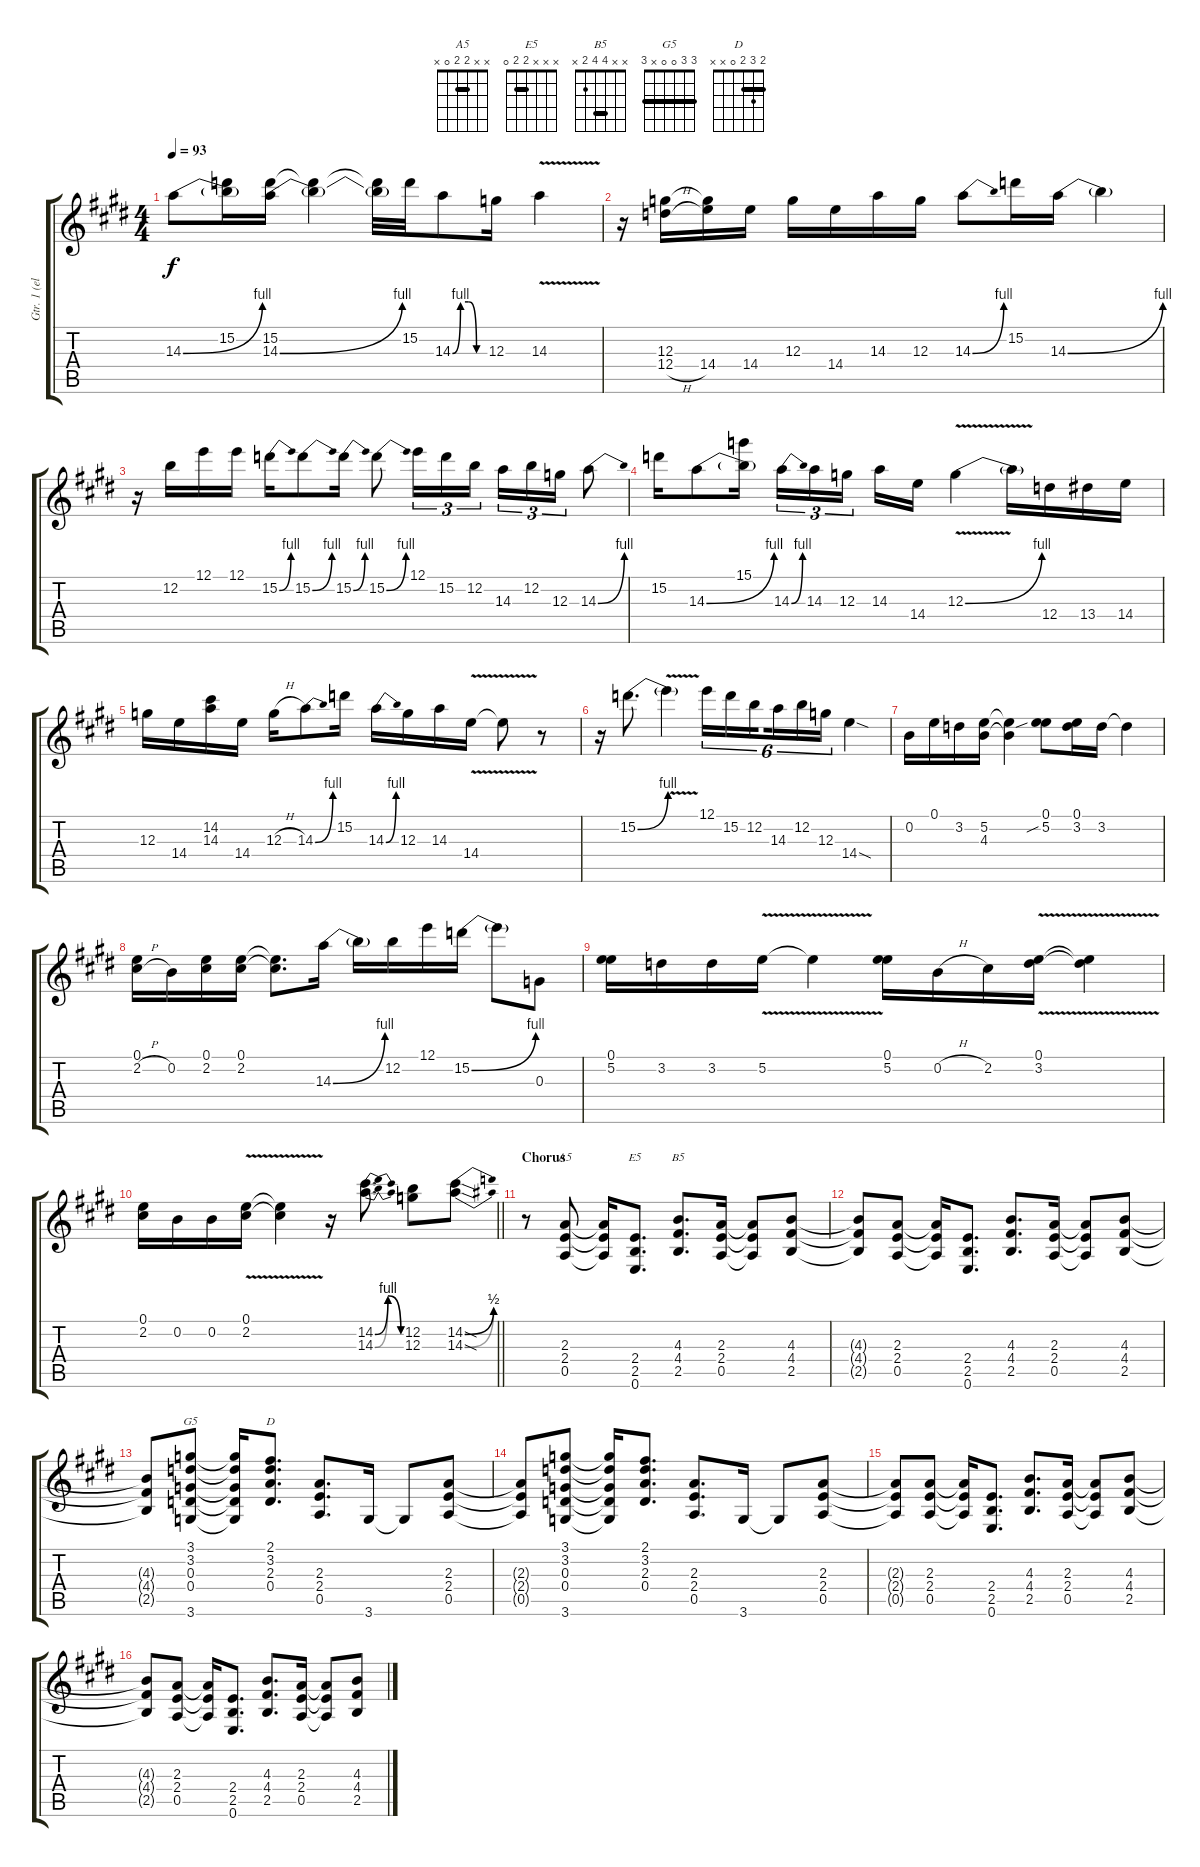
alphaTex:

\track ("Gtr. 1 (elec.)" "Gtr. 1 (el") {instrument overdrivenguitar}
\staff {score tabs}
\tuning (E4 B3 G3 D3 A2 E2) {hide}
\chord ("A5" x x 2 2 0 x) {barre 2}
\chord ("E5" x x x 2 2 0) {barre 2}
\chord ("B5" x x 4 4 2 x) {barre 4}
\chord ("G5" 3 3 0 0 x 3) {barre 3}
\chord ("D" 2 3 2 0 x x) {barre 2}
\ts (4 4)
\tempo 93
\clef g2
\ks e
14.3{be (bend 0 0 60 4)}.8{dy f} (15.2 14.3{t}).16 (15.2 14.3{be (bend 0 0 60 4)}).16 (15.2{t} 14.3{t}).4 (15.2{t} 14.3{t}).32 15.2.32 14.3{be (custom 0 0 15 4 30 4 45 0 60 0)}.8 12.3.16 14.3{v}.4 |
r.16 (12.3 12.4{h}).16 (12.3{t} 14.4).16 14.4.16 12.3.16 14.4.16 14.3.16 12.3.16 14.3{be (bend 0 0 60 4)}.8 15.2.16 14.3{be (bend 0 0 60 4)}.16 14.3{t}.4 |
r.16 12.2.16 12.1.16 12.1.16 15.2{be (bend 0 0 60 4)}.16 15.2{be (bend 0 0 60 4)}.8 15.2{be (bend 0 0 60 4)}.16 15.2{be (bend 0 0 60 4)}.8 12.1.16{tu (3 2)} 15.2.16{tu (3 2)} 12.2.16{tu (3 2)} 14.3.16{tu (3 2)} 12.2.16{tu (3 2)} 12.3.16{tu (3 2)} 14.3{be (bend 0 0 60 4)}.8 |
15.2.16 14.3{be (bend 0 0 60 4)}.8 (15.1 14.3{t}).16 14.3{be (bend 0 0 60 4)}.16{tu (3 2)} 14.3.16{tu (3 2)} 12.3.16{tu (3 2) beam splitsecondary} 14.3.16 14.4.16 12.3{be (bend 0 0 60 4) v}.4 12.3{t}.16 12.4.16 13.4.16 14.4.16 |
12.3.16 14.4.16 (14.2 14.3).16 14.4.16 12.3{h}.16 14.3{be (bend 0 0 60 4)}.8 15.2.16 14.3{be (bend 0 0 60 4)}.16 12.3.16 14.3.16 14.4{v}.16 14.4{t}.8 r.8 |
r.16 15.2{be (bend 0 0 60 4)}.8{d} 15.2{v t}.4 12.1.16{tu (6 4)} 15.2.16{tu (6 4)} 12.2.16{tu (6 4) beam splitsecondary} 14.3.16{tu (6 4)} 12.2.16{tu (6 4)} 12.3.16{tu (6 4)} 14.4{sod}.4 |
0.2.16 0.1.16 3.2.16 (5.2 4.3).16 (5.2{t} 4.3{t}).4 (0.1 5.2{sib}).8 (0.1 3.2).16 3.2.16 3.2{t}.4 |
(0.1 2.2{h}).16 0.2.16 (0.1 2.2).16 (0.1 2.2).16 (0.1{t} 2.2{t}).8{d} 14.3{be (bend 0 0 60 4)}.16 14.3{t}.16 12.2.16 12.1.16 15.2{be (bend 0 0 60 4)}.16 15.2{t}.8 0.3.8 |
(0.1 5.2).16 3.2.16 3.2.16 5.2{v}.16 5.2{t}.4 (0.1 5.2).16 0.2{h}.16 2.2.16 (0.1{v} 3.2{v}).16 (0.1{t} 3.2{t}).4 |
\barLineRight lightlight
(0.1 2.2).16 0.2.16 0.2.16 (0.1{v} 2.2{v}).16 (0.1{t} 2.2{t}).4 r.16 (14.2{be (bendrelease 0 0 5 4 45 4 60 0)} 14.3{be (bendrelease 0 0 5 4 45 4 60 0)}).8{d} (12.2 12.3).8 (14.2{be (bend 0 0 60 2) sod} 14.3{be (bend 0 0 60 2) sod}).8 |
\section ("" "Chorus")
r.8 (2.3 2.4 0.5).8{ch "A5"} (2.3{t} 2.4{t} 0.5{t}).16 (2.4 2.5 0.6).8{d ch "E5"} (4.3 4.4 2.5).8{d ch "B5"} (2.3 2.4 0.5).16 (2.3{t} 2.4{t} 0.5{t}).8 (4.3 4.4 2.5).8 |
(4.3{t} 4.4{t} 2.5{t}).8 (2.3 2.4 0.5).8 (2.3{t} 2.4{t} 0.5{t}).16 (2.4 2.5 0.6).8{d} (4.3 4.4 2.5).8{d} (2.3 2.4 0.5).16 (2.3{t} 2.4{t} 0.5{t}).8 (4.3 4.4 2.5).8 |
(4.3{t} 4.4{t} 2.5{t}).8 (3.1 3.2 0.3 0.4 3.6).8{ch "G5"} (3.1{t} 3.2{t} 0.3{t} 0.4{t} 3.6{t}).16 (2.1 3.2 2.3 0.4).8{d ch "D"} (2.3 2.4 0.5).8{d} 3.6.16 3.6{t}.8 (2.3 2.4 0.5).8 |
(2.3{t} 2.4{t} 0.5{t}).8 (3.1 3.2 0.3 0.4 3.6).8 (3.1{t} 3.2{t} 0.3{t} 0.4{t} 3.6{t}).16 (2.1 3.2 2.3 0.4).8{d} (2.3 2.4 0.5).8{d} 3.6.16 3.6{t}.8 (2.3 2.4 0.5).8 |
(2.3{t} 2.4{t} 0.5{t}).8 (2.3 2.4 0.5).8 (2.3{t} 2.4{t} 0.5{t}).16 (2.4 2.5 0.6).8{d} (4.3 4.4 2.5).8{d} (2.3 2.4 0.5).16 (2.3{t} 2.4{t} 0.5{t}).8 (4.3 4.4 2.5).8 |
(4.3{t} 4.4{t} 2.5{t}).8 (2.3 2.4 0.5).8 (2.3{t} 2.4{t} 0.5{t}).16 (2.4 2.5 0.6).8{d} (4.3 4.4 2.5).8{d} (2.3 2.4 0.5).16 (2.3{t} 2.4{t} 0.5{t}).8 (4.3 4.4 2.5).8
